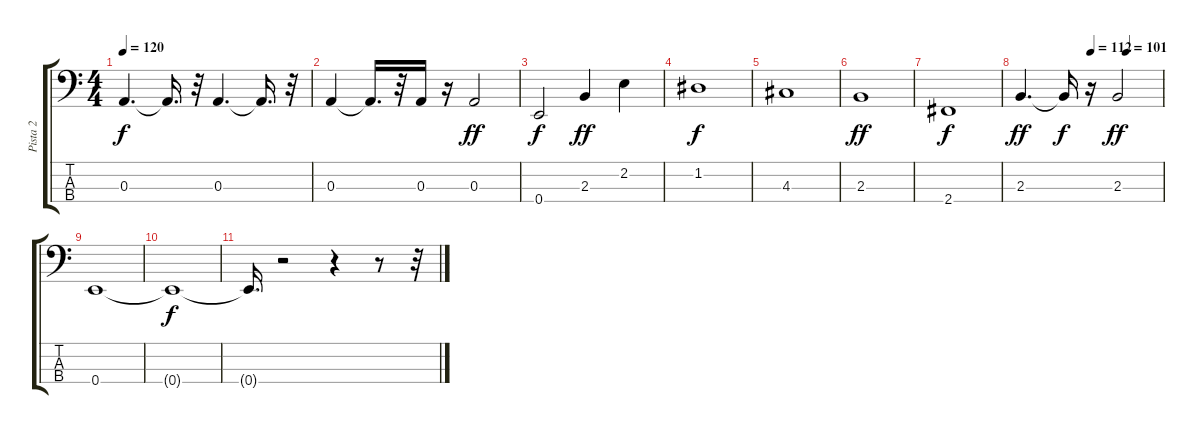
\track ("Pista 2" "Pista 2") {instrument fretlessbass}
\staff {score tabs}
\tuning (G2 D2 A1 E1) {hide}
\ts (4 4)
\tempo 120
\clef f4
\ks c
0.3.4{d dy f} 0.3{t}.16{d} r.32 0.3.4{d} 0.3{t}.16{d} r.32 |
0.3.4 0.3{t}.16{d} r.32 0.3.16 r.16 0.3.2{dy ff} |
0.4.2{dy f} 2.3.4{dy ff} 2.2.4 |
1.2.1{dy f} |
4.3.1 |
2.3.1{dy ff} |
2.4.1{dy f} |
\tempo (112 0.5)
\tempo (101 0.75)
2.3.4{d dy ff} 2.3{t}.16{dy f} r.16 2.3.2{dy ff} |
0.4.1 |
0.4{t}.1{dy f} |
0.4{t}.16{d} r.2 r.4 r.8 r.32
